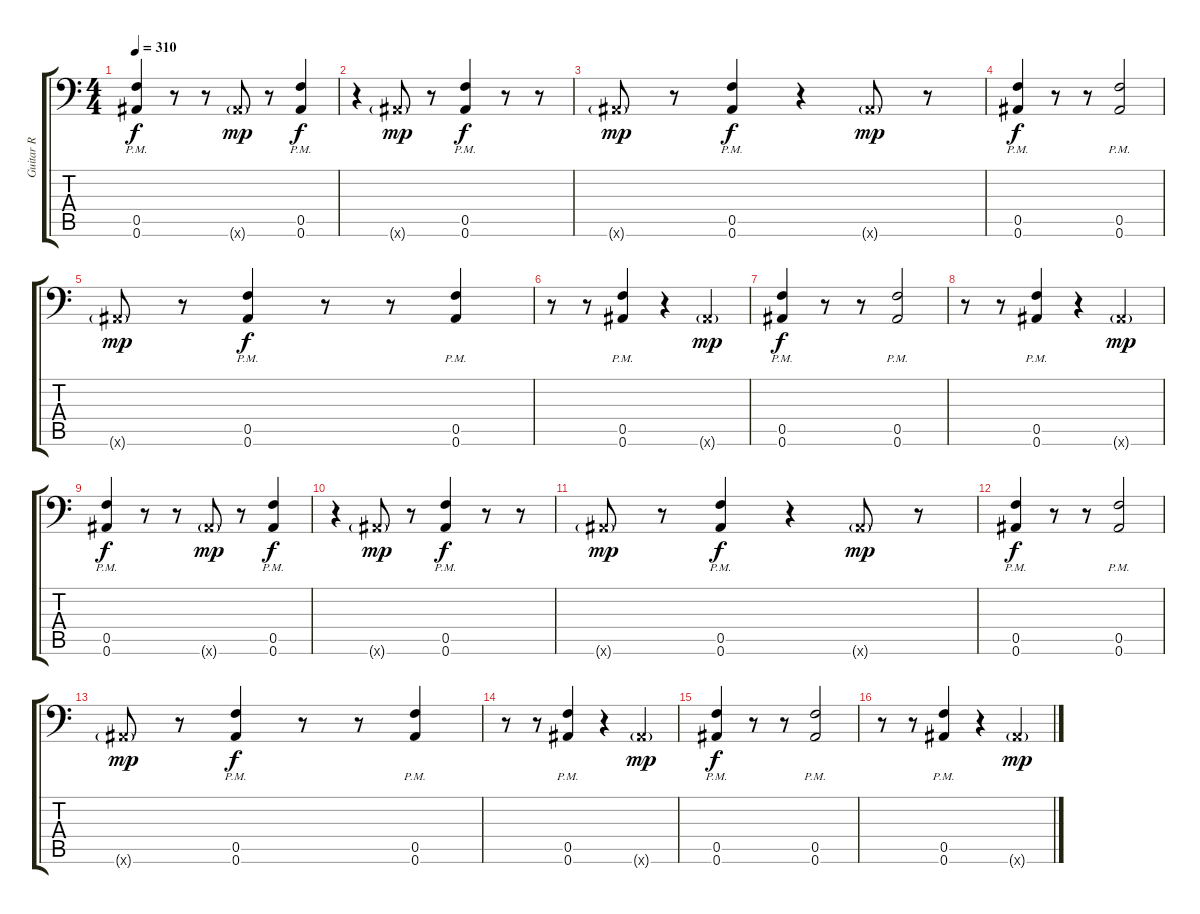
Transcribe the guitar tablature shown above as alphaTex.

\track ("Guitar R" "Guitar R") {instrument distortionguitar}
\staff {score tabs}
\tuning (C4 G3 Eb3 Bb2 F2 Bb1) {hide}
\ts (4 4)
\tempo 310
\clef f4
\ks c
(0.5{pm} 0.6{pm}).4{dy f} r.8 r.8 0.6{g x}.8{dy mp} r.8 (0.5{pm} 0.6{pm}).4{dy f} |
r.4 0.6{g x}.8{dy mp} r.8 (0.5{pm} 0.6{pm}).4{dy f} r.8 r.8 |
0.6{g x}.8{dy mp} r.8 (0.5{pm} 0.6{pm}).4{dy f} r.4 0.6{g x}.8{dy mp} r.8 |
(0.5{pm} 0.6{pm}).4{dy f} r.8 r.8 (0.5{pm} 0.6{pm}).2 |
0.6{g x}.8{dy mp} r.8 (0.5{pm} 0.6{pm}).4{dy f} r.8 r.8 (0.5{pm} 0.6{pm}).4 |
r.8 r.8 (0.5{pm} 0.6{pm}).4 r.4 0.6{g x}.4{dy mp} |
(0.5{pm} 0.6{pm}).4{dy f} r.8 r.8 (0.5{pm} 0.6{pm}).2 |
r.8 r.8 (0.5{pm} 0.6{pm}).4 r.4 0.6{g x}.4{dy mp} |
(0.5{pm} 0.6{pm}).4{dy f} r.8 r.8 0.6{g x}.8{dy mp} r.8 (0.5{pm} 0.6{pm}).4{dy f} |
r.4 0.6{g x}.8{dy mp} r.8 (0.5{pm} 0.6{pm}).4{dy f} r.8 r.8 |
0.6{g x}.8{dy mp} r.8 (0.5{pm} 0.6{pm}).4{dy f} r.4 0.6{g x}.8{dy mp} r.8 |
(0.5{pm} 0.6{pm}).4{dy f} r.8 r.8 (0.5{pm} 0.6{pm}).2 |
0.6{g x}.8{dy mp} r.8 (0.5{pm} 0.6{pm}).4{dy f} r.8 r.8 (0.5{pm} 0.6{pm}).4 |
r.8 r.8 (0.5{pm} 0.6{pm}).4 r.4 0.6{g x}.4{dy mp} |
(0.5{pm} 0.6{pm}).4{dy f} r.8 r.8 (0.5{pm} 0.6{pm}).2 |
r.8 r.8 (0.5{pm} 0.6{pm}).4 r.4 0.6{g x}.4{dy mp}
